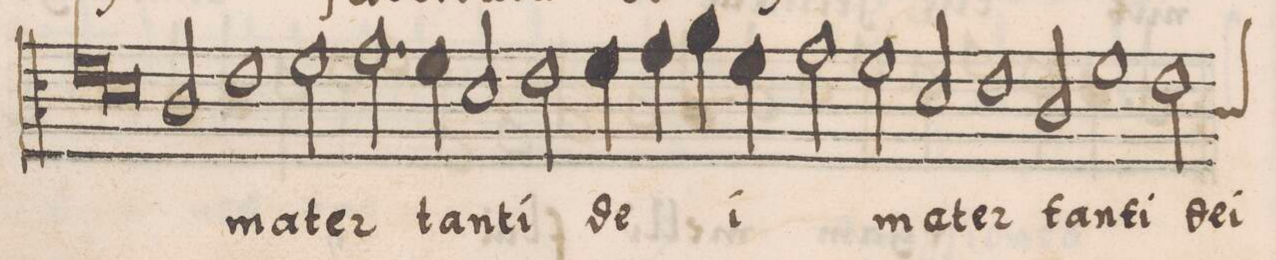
**kern	**text
*I"CANTVS	*
*clefC3	*
*k[]	*
*met(C)	*
*M2/1	*
1e	-ta
1d	.
*Xlig	*
=73-	=73-
2c/	es
*	*Xij
1e	ma-
2f\	-ter
=74-	=74-
2.g\	.
4f\	tan-
2d/	.
2e\	-ti
=75-	=75-
4f\	de-
4g\	.
4a\	.
4f\	-i
2g\	.
2f\	ma-
=76-	=76-
2d/	.
1e	-ter
2c/	tan-
=77-	=77-
1f	-ti
*custos:c	*
2e\	de-
*-	*-
